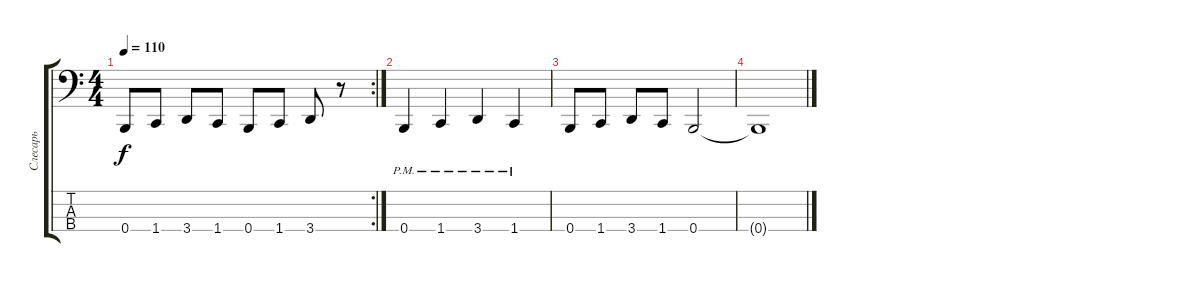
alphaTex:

\track ("Слесарь" "Слесарь") {instrument electricbasspick}
\staff {score tabs}
\tuning (E2 B1 Gb1 B0) {hide}
\rc 2
\ts (4 4)
\tempo 110
\clef f4
\ks c
0.4.8{dy f} 1.4.8 3.4.8 1.4.8 0.4.8 1.4.8 3.4.8 r.8 |
0.4{pm}.4 1.4{pm}.4 3.4{pm}.4 1.4{pm}.4 |
0.4.8 1.4.8 3.4.8 1.4.8 0.4.2 |
0.4{t}.1
